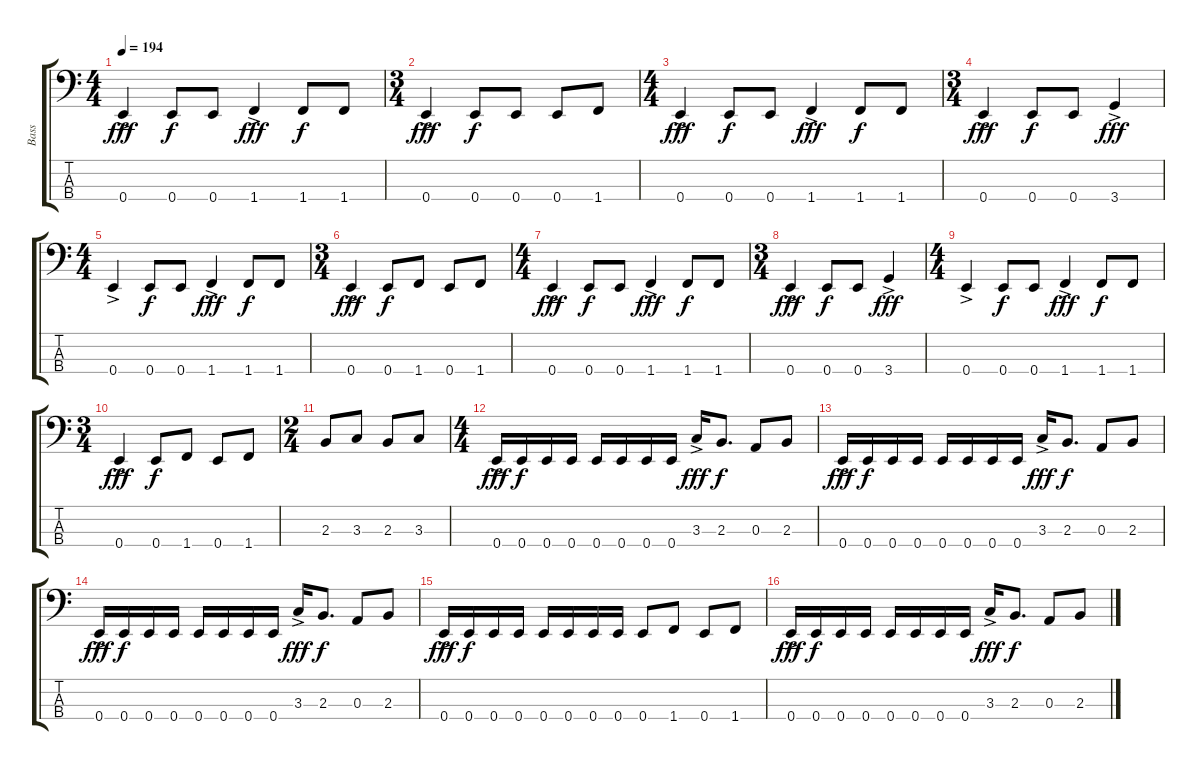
\track ("Bass" "Bass") {instrument electricbasspick}
\staff {score tabs}
\tuning (G2 D2 A1 E1) {hide}
\ts (4 4)
\tempo 194
\clef f4
\ks c
0.4{ac}.4{dy fff} 0.4.8{dy f} 0.4.8 1.4{ac}.4{dy fff} 1.4.8{dy f} 1.4.8 |
\ts (3 4)
0.4{ac}.4{dy fff} 0.4.8{dy f} 0.4.8 0.4.8 1.4.8 |
\ts (4 4)
0.4{ac}.4{dy fff} 0.4.8{dy f} 0.4.8 1.4{ac}.4{dy fff} 1.4.8{dy f} 1.4.8 |
\ts (3 4)
0.4{ac}.4{dy fff} 0.4.8{dy f} 0.4.8 3.4{ac}.4{dy fff} |
\ts (4 4)
0.4{ac}.4 0.4.8{dy f} 0.4.8 1.4{ac}.4{dy fff} 1.4.8{dy f} 1.4.8 |
\ts (3 4)
0.4{ac}.4{dy fff} 0.4.8{dy f} 1.4.8 0.4.8 1.4.8 |
\ts (4 4)
0.4{ac}.4{dy fff} 0.4.8{dy f} 0.4.8 1.4{ac}.4{dy fff} 1.4.8{dy f} 1.4.8 |
\ts (3 4)
0.4{ac}.4{dy fff} 0.4.8{dy f} 0.4.8 3.4{ac}.4{dy fff} |
\ts (4 4)
0.4{ac}.4 0.4.8{dy f} 0.4.8 1.4{ac}.4{dy fff} 1.4.8{dy f} 1.4.8 |
\ts (3 4)
0.4{ac}.4{dy fff} 0.4.8{dy f} 1.4.8 0.4.8 1.4.8 |
\ts (2 4)
2.3.8 3.3.8 2.3.8 3.3.8 |
\ts (4 4)
0.4{ac}.16{dy fff} 0.4.16{dy f} 0.4.16 0.4.16 0.4.16 0.4.16 0.4.16 0.4.16 3.3{ac}.16{dy fff} 2.3.8{d dy f} 0.3.8 2.3.8 |
0.4{ac}.16{dy fff} 0.4.16{dy f} 0.4.16 0.4.16 0.4.16 0.4.16 0.4.16 0.4.16 3.3{ac}.16{dy fff} 2.3.8{d dy f} 0.3.8 2.3.8 |
0.4{ac}.16{dy fff} 0.4.16{dy f} 0.4.16 0.4.16 0.4.16 0.4.16 0.4.16 0.4.16 3.3{ac}.16{dy fff} 2.3.8{d dy f} 0.3.8 2.3.8 |
0.4{ac}.16{dy fff} 0.4.16{dy f} 0.4.16 0.4.16 0.4.16 0.4.16 0.4.16 0.4.16 0.4.8 1.4.8 0.4.8 1.4.8 |
0.4{ac}.16{dy fff} 0.4.16{dy f} 0.4.16 0.4.16 0.4.16 0.4.16 0.4.16 0.4.16 3.3{ac}.16{dy fff} 2.3.8{d dy f} 0.3.8 2.3.8
